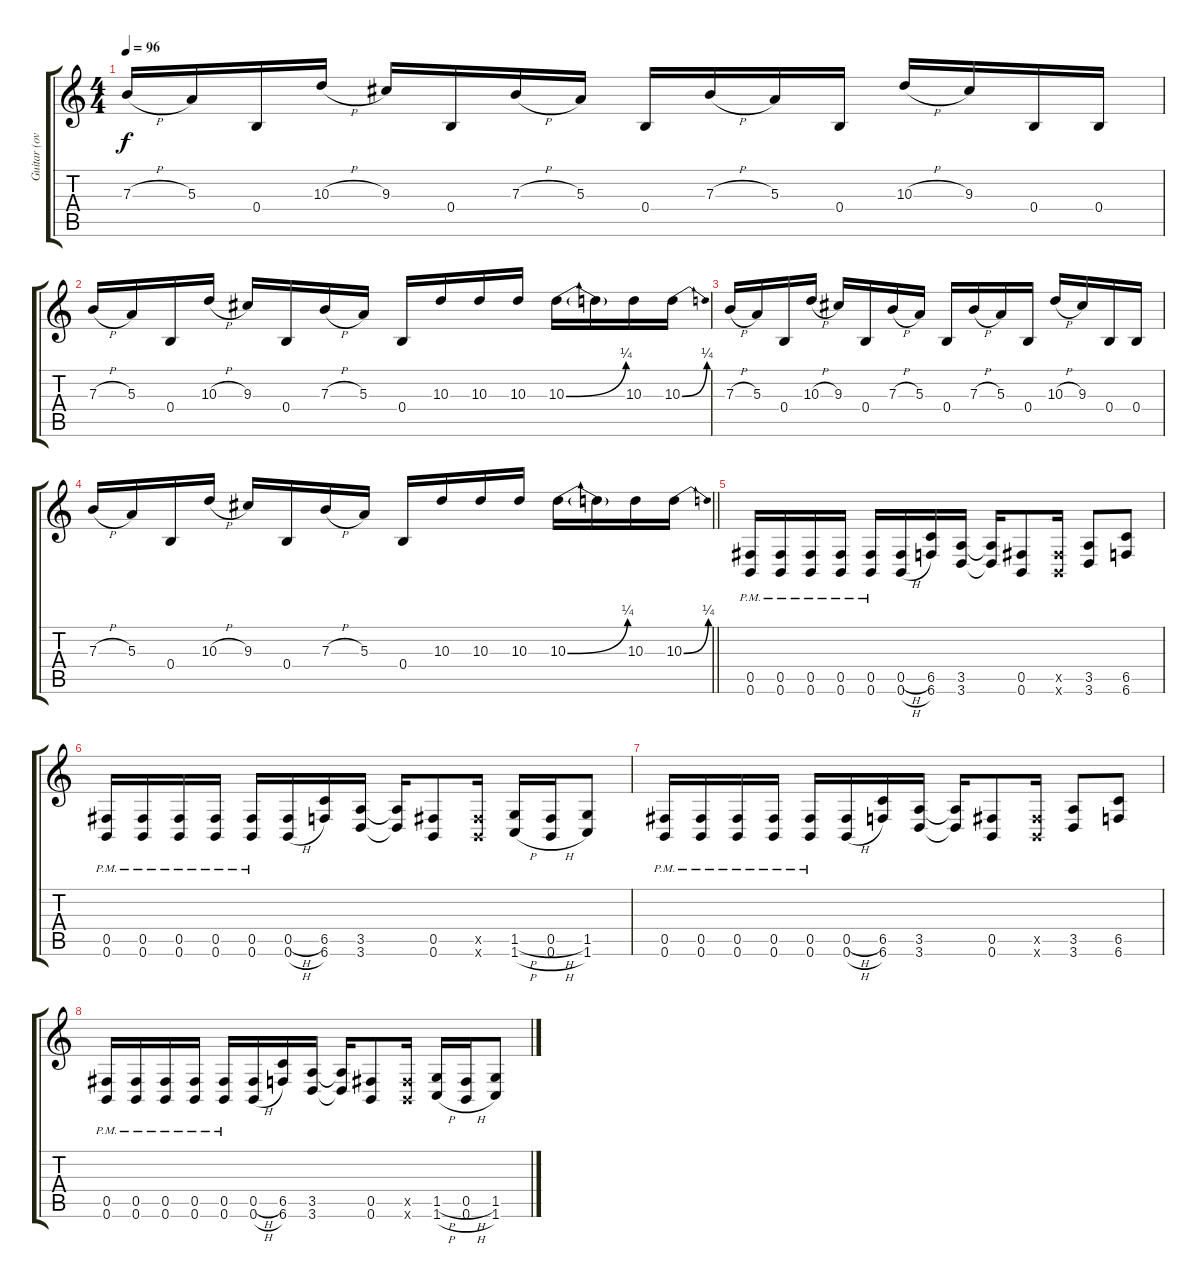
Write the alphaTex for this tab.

\track ("Guitar (over.)" "Guitar (ov") {instrument overdrivenguitar}
\staff {score tabs}
\tuning (Db4 Ab3 E3 B2 Gb2 B1) {hide}
\ts (4 4)
\tempo 96
\clef g2
\ks c
7.3{h}.16{dy f volume 11 balance 16} 5.3.16 0.4.16 10.3{h}.16 9.3.16 0.4.16 7.3{h}.16 5.3.16 0.4.16 7.3{h}.16 5.3.16 0.4.16 10.3{h}.16 9.3.16 0.4.16 0.4.16 |
7.3{h}.16 5.3.16 0.4.16 10.3{h}.16 9.3.16 0.4.16 7.3{h}.16 5.3.16 0.4.16 10.3.16 10.3.16 10.3.16 10.3{be (bend 0 0 60 1)}.16 10.3{t}.16 10.3.16 10.3{be (bend 0 0 60 1)}.16 |
7.3{h}.16 5.3.16 0.4.16 10.3{h}.16 9.3.16 0.4.16 7.3{h}.16 5.3.16 0.4.16 7.3{h}.16 5.3.16 0.4.16 10.3{h}.16 9.3.16 0.4.16 0.4.16 |
\barLineRight lightlight
7.3{h}.16 5.3.16 0.4.16 10.3{h}.16 9.3.16 0.4.16 7.3{h}.16 5.3.16 0.4.16 10.3.16 10.3.16 10.3.16 10.3{be (bend 0 0 60 1)}.16 10.3{t}.16 10.3.16 10.3{be (bend 0 0 60 1)}.16 |
(0.5{pm} 0.6{pm}).16 (0.5{pm} 0.6{pm}).16 (0.5{pm} 0.6{pm}).16 (0.5{pm} 0.6{pm}).16 (0.5{pm} 0.6{pm}).16 (0.5{h} 0.6{h}).16 (6.5 6.6).16 (3.5 3.6).16 (3.5{t} 3.6{t}).16 (0.5 0.6).8 (0.5{x} 0.6{x}).16 (3.5 3.6).8 (6.5 6.6).8 |
(0.5{pm} 0.6{pm}).16 (0.5{pm} 0.6{pm}).16 (0.5{pm} 0.6{pm}).16 (0.5{pm} 0.6{pm}).16 (0.5{pm} 0.6{pm}).16 (0.5{h} 0.6{h}).16 (6.5 6.6).16 (3.5 3.6).16 (3.5{t} 3.6{t}).16 (0.5 0.6).8 (0.5{x} 0.6{x}).16 (1.5{h} 1.6{h}).16 (0.5{h} 0.6{h}).16 (1.5 1.6).8 |
(0.5{pm} 0.6{pm}).16 (0.5{pm} 0.6{pm}).16 (0.5{pm} 0.6{pm}).16 (0.5{pm} 0.6{pm}).16 (0.5{pm} 0.6{pm}).16 (0.5{h} 0.6{h}).16 (6.5 6.6).16 (3.5 3.6).16 (3.5{t} 3.6{t}).16 (0.5 0.6).8 (0.5{x} 0.6{x}).16 (3.5 3.6).8 (6.5 6.6).8 |
(0.5{pm} 0.6{pm}).16 (0.5{pm} 0.6{pm}).16 (0.5{pm} 0.6{pm}).16 (0.5{pm} 0.6{pm}).16 (0.5{pm} 0.6{pm}).16 (0.5{h} 0.6{h}).16 (6.5 6.6).16 (3.5 3.6).16 (3.5{t} 3.6{t}).16 (0.5 0.6).8 (0.5{x} 0.6{x}).16 (1.5{h} 1.6{h}).16 (0.5{h} 0.6{h}).16 (1.5 1.6).8
